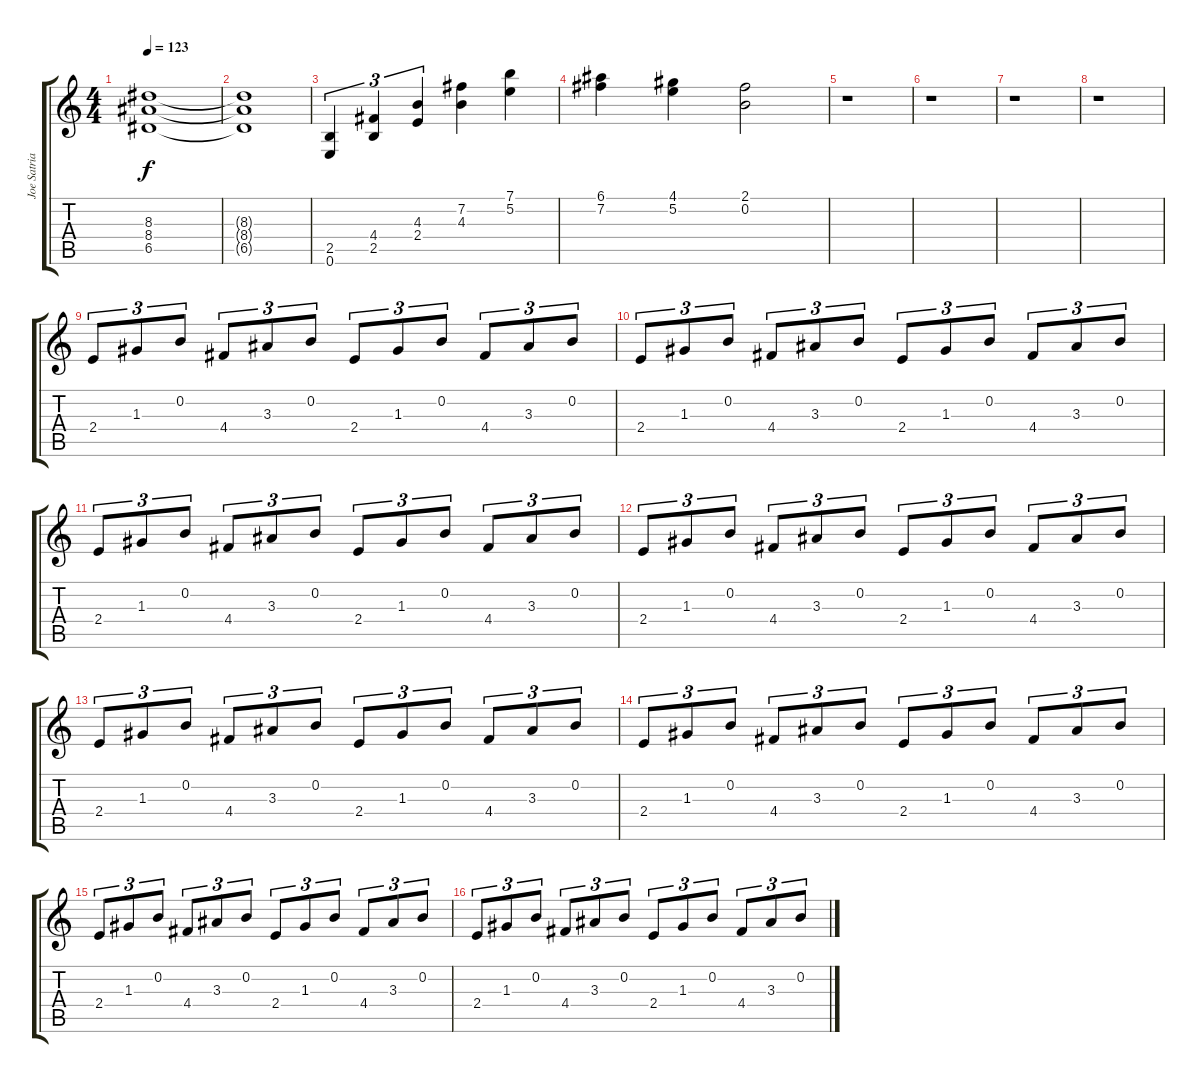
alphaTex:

\track ("Joe Satriani (Clean)" "Joe Satria") {instrument electricguitarclean}
\staff {score tabs}
\tuning (E4 B3 G3 D3 A2 E2) {hide}
\ts (4 4)
\tempo 123
\clef g2
\ks c
(8.3{t} 8.4{t} 6.5{t}).1{dy f} |
(8.3{t} 8.4{t} 6.5{t}).1 |
(2.5 0.6).4{tu (3 2)} (4.4 2.5).4{tu (3 2)} (4.3 2.4).4{tu (3 2)} (7.2 4.3).4 (7.1 5.2).4 |
(6.1 7.2).4 (4.1 5.2).4 (2.1 0.2).2 |
r.1 |
r.1 |
r.1 |
r.1 |
2.4.8{tu (3 2)} 1.3.8{tu (3 2)} 0.2.8{tu (3 2)} 4.4.8{tu (3 2)} 3.3.8{tu (3 2)} 0.2.8{tu (3 2)} 2.4.8{tu (3 2)} 1.3.8{tu (3 2)} 0.2.8{tu (3 2)} 4.4.8{tu (3 2)} 3.3.8{tu (3 2)} 0.2.8{tu (3 2)} |
2.4.8{tu (3 2)} 1.3.8{tu (3 2)} 0.2.8{tu (3 2)} 4.4.8{tu (3 2)} 3.3.8{tu (3 2)} 0.2.8{tu (3 2)} 2.4.8{tu (3 2)} 1.3.8{tu (3 2)} 0.2.8{tu (3 2)} 4.4.8{tu (3 2)} 3.3.8{tu (3 2)} 0.2.8{tu (3 2)} |
2.4.8{tu (3 2)} 1.3.8{tu (3 2)} 0.2.8{tu (3 2)} 4.4.8{tu (3 2)} 3.3.8{tu (3 2)} 0.2.8{tu (3 2)} 2.4.8{tu (3 2)} 1.3.8{tu (3 2)} 0.2.8{tu (3 2)} 4.4.8{tu (3 2)} 3.3.8{tu (3 2)} 0.2.8{tu (3 2)} |
2.4.8{tu (3 2)} 1.3.8{tu (3 2)} 0.2.8{tu (3 2)} 4.4.8{tu (3 2)} 3.3.8{tu (3 2)} 0.2.8{tu (3 2)} 2.4.8{tu (3 2)} 1.3.8{tu (3 2)} 0.2.8{tu (3 2)} 4.4.8{tu (3 2)} 3.3.8{tu (3 2)} 0.2.8{tu (3 2)} |
2.4.8{tu (3 2)} 1.3.8{tu (3 2)} 0.2.8{tu (3 2)} 4.4.8{tu (3 2)} 3.3.8{tu (3 2)} 0.2.8{tu (3 2)} 2.4.8{tu (3 2)} 1.3.8{tu (3 2)} 0.2.8{tu (3 2)} 4.4.8{tu (3 2)} 3.3.8{tu (3 2)} 0.2.8{tu (3 2)} |
2.4.8{tu (3 2)} 1.3.8{tu (3 2)} 0.2.8{tu (3 2)} 4.4.8{tu (3 2)} 3.3.8{tu (3 2)} 0.2.8{tu (3 2)} 2.4.8{tu (3 2)} 1.3.8{tu (3 2)} 0.2.8{tu (3 2)} 4.4.8{tu (3 2)} 3.3.8{tu (3 2)} 0.2.8{tu (3 2)} |
2.4.8{tu (3 2)} 1.3.8{tu (3 2)} 0.2.8{tu (3 2)} 4.4.8{tu (3 2)} 3.3.8{tu (3 2)} 0.2.8{tu (3 2)} 2.4.8{tu (3 2)} 1.3.8{tu (3 2)} 0.2.8{tu (3 2)} 4.4.8{tu (3 2)} 3.3.8{tu (3 2)} 0.2.8{tu (3 2)} |
2.4.8{tu (3 2)} 1.3.8{tu (3 2)} 0.2.8{tu (3 2)} 4.4.8{tu (3 2)} 3.3.8{tu (3 2)} 0.2.8{tu (3 2)} 2.4.8{tu (3 2)} 1.3.8{tu (3 2)} 0.2.8{tu (3 2)} 4.4.8{tu (3 2)} 3.3.8{tu (3 2)} 0.2.8{tu (3 2)}
